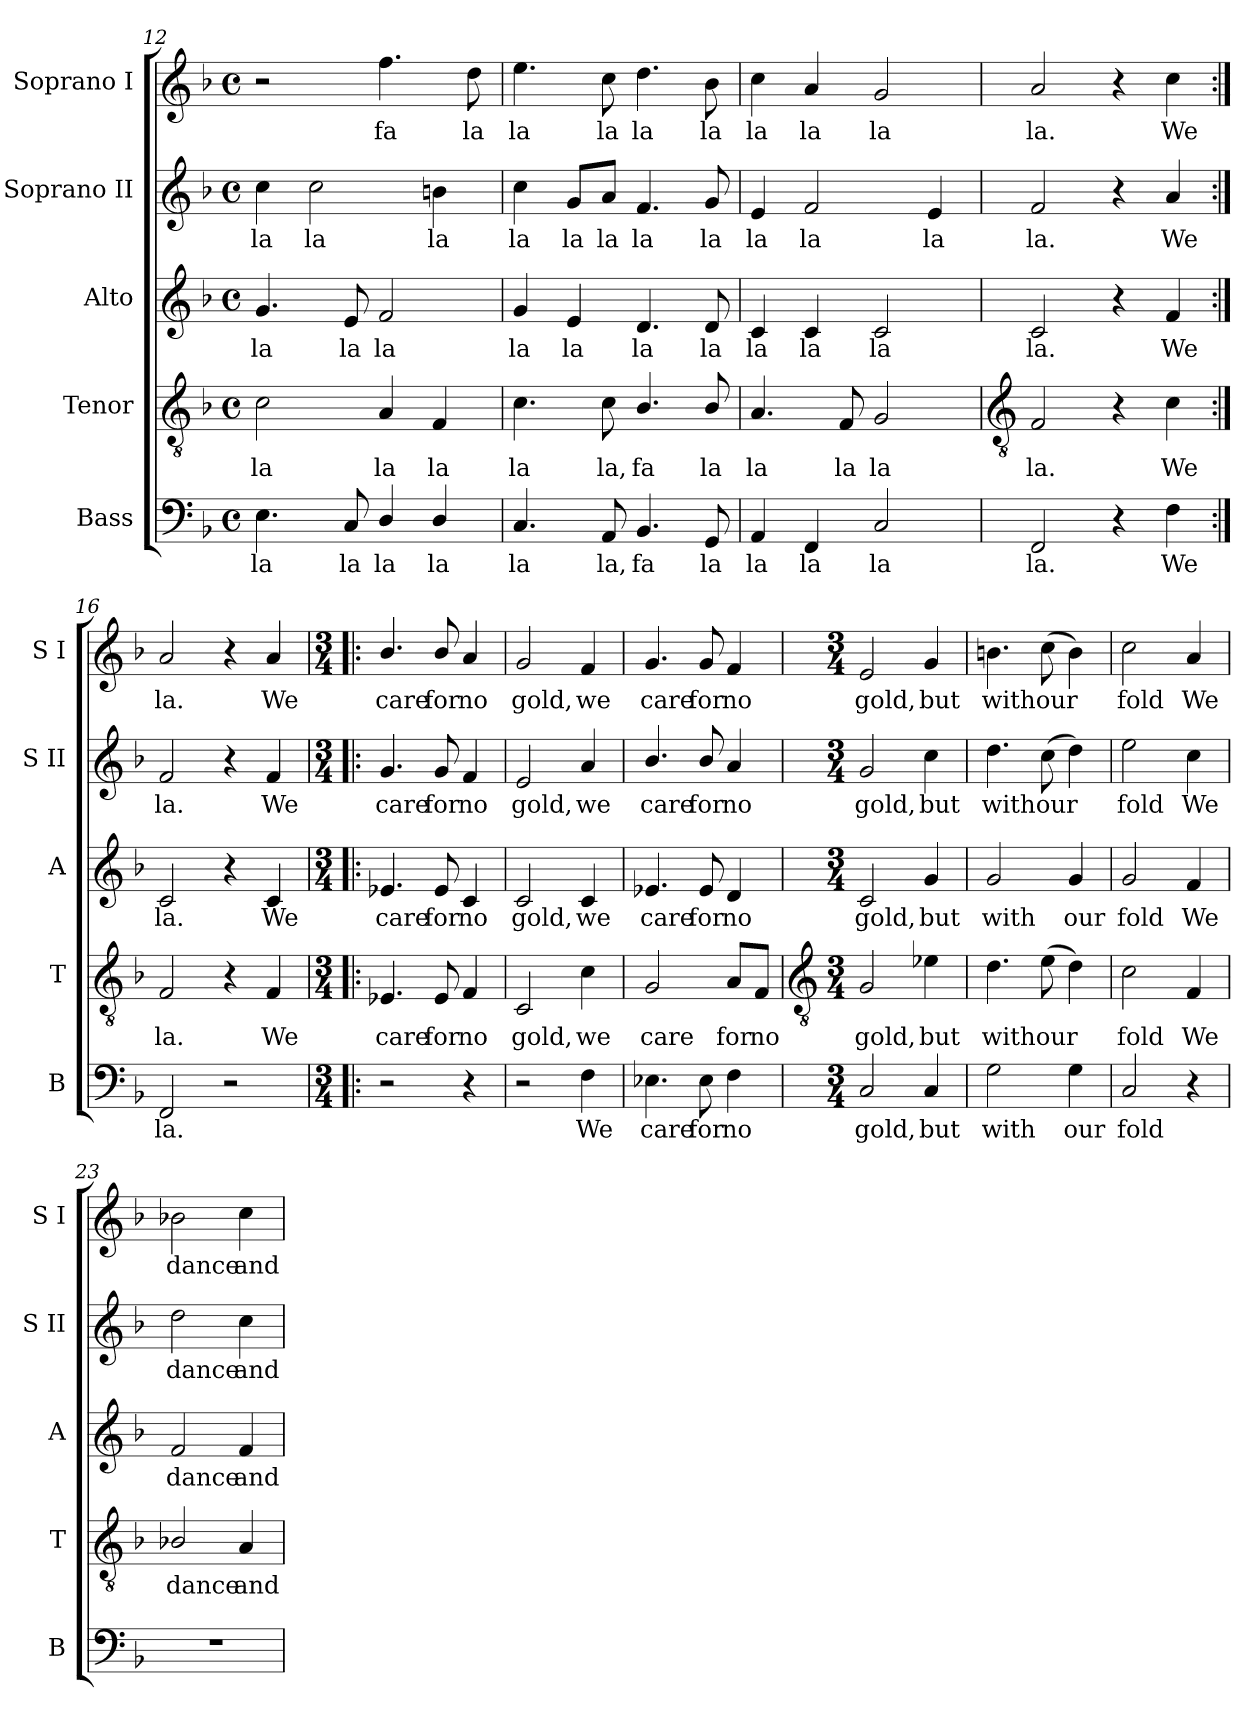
**kern	**text	**kern	**text	**kern	**text	**kern	**text	**kern	**text
*part5	*part5	*part4	*part4	*part3	*part3	*part2	*part2	*part1	*part1
*staff5	*staff5	*staff4	*staff4	*staff3	*staff3	*staff2	*staff2	*staff1	*staff1
*I"Bass	*	*I"Tenor	*	*I"Alto	*	*I"Soprano II	*	*I"Soprano I	*
*I'B	*	*I'T	*	*I'A	*	*I'S II	*	*I'S I	*
*clefF4	*	*clefGv2	*	*clefG2	*	*clefG2	*	*clefG2	*
*k[b-]	*	*k[b-]	*	*k[b-]	*	*k[b-]	*	*k[b-]	*
*F:	*	*F:	*	*F:	*	*F:	*	*F:	*
*M4/4	*	*M4/4	*	*M4/4	*	*M4/4	*	*M4/4	*
*met(c)	*	*met(c)	*	*met(c)	*	*met(c)	*	*met(c)	*
=12	=12	=12	=12	=12	=12	=12	=12	=12	=12
!	!LO:LY:b	!	!LO:LY:b	!	!LO:LY:b	!	!LO:LY:b	!	!
4.E	la	2c	la	4.g	la	4cc	la	2r	.
!	!	!	!	!	!	!	!LO:LY:b	!	!
.	.	.	.	.	.	2cc	la	.	.
!	!LO:LY:b	!	!	!	!LO:LY:b	!	!	!	!
8C	la	.	.	8e	la	.	.	.	.
!	!LO:LY:b	!	!LO:LY:b	!	!LO:LY:b	!	!	!	!LO:LY:b
4D/	la	4A	la	2f	la	.	.	4.ff	fa
!	!LO:LY:b	!	!LO:LY:b	!	!	!	!LO:LY:b	!	!
4D/	la	4F	la	.	.	4bn	la	.	.
!	!	!	!	!	!	!	!	!	!LO:LY:b
.	.	.	.	.	.	.	.	8dd	la
=13	=13	=13	=13	=13	=13	=13	=13	=13	=13
!	!LO:LY:b	!	!LO:LY:b	!	!LO:LY:b	!	!LO:LY:b	!	!LO:LY:b
4.C	la	4.c	la	4g	la	4cc	la	4.ee	la
!	!	!	!	!	!LO:LY:b	!	!LO:LY:b	!	!
.	.	.	.	4e	la	8g/L	la	.	.
!	!LO:LY:b	!	!LO:LY:b	!	!	!	!LO:LY:b	!	!LO:LY:b
8AA	la,	8c	la,	.	.	8a/J	la	8cc	la
!	!LO:LY:b	!	!LO:LY:b	!	!LO:LY:b	!	!LO:LY:b	!	!LO:LY:b
4.BB-	fa	4.B-/	fa	4.d	la	4.f	la	4.dd	la
!	!LO:LY:b	!	!LO:LY:b	!	!LO:LY:b	!	!LO:LY:b	!	!LO:LY:b
8GG	la	8B-/	la	8d	la	8g	la	8b-	la
=14	=14	=14	=14	=14	=14	=14	=14	=14	=14
!	!LO:LY:b	!	!LO:LY:b	!	!LO:LY:b	!	!LO:LY:b	!	!LO:LY:b
4AA	la	4.A	la	4c	la	4e	la	4cc	la
!	!LO:LY:b	!	!	!	!LO:LY:b	!	!LO:LY:b	!	!LO:LY:b
4FF	la	.	.	4c	la	2f	la	4a	la
!	!	!	!LO:LY:b	!	!	!	!	!	!
.	.	8F	la	.	.	.	.	.	.
!	!LO:LY:b	!	!LO:LY:b	!	!LO:LY:b	!	!	!	!LO:LY:b
2C	la	2G	la	2c	la	.	.	2g	la
!	!	!	!	!	!	!	!LO:LY:b	!	!
.	.	.	.	.	.	4e	la	.	.
!!LO:LB:g=z
=15	=15	=15	=15	=15	=15	=15	=15	=15	=15
*	*	*clefGv2	*	*	*	*	*	*	*
!	!LO:LY:b	!	!LO:LY:b	!	!LO:LY:b	!	!LO:LY:b	!	!LO:LY:b
2FF	la.	2F	la.	2c	la.	2f	la.	2a	la.
4r	.	4r	.	4r	.	4r	.	4r	.
!	!LO:LY:b	!	!LO:LY:b	!	!LO:LY:b	!	!LO:LY:b	!	!LO:LY:b
4F	We	4c	We	4f	We	4a	We	4cc	We
=16:|!	=16:|!	=16:|!	=16:|!	=16:|!	=16:|!	=16:|!	=16:|!	=16:|!	=16:|!
!	!LO:LY:b	!	!LO:LY:b	!	!LO:LY:b	!	!LO:LY:b	!	!LO:LY:b
2FF	la.	2F	la.	2c	la.	2f	la.	2a	la.
2r	.	4r	.	4r	.	4r	.	4r	.
!	!	!	!LO:LY:b	!	!LO:LY:b	!	!LO:LY:b	!	!LO:LY:b
.	.	4F	We	4c	We	4f	We	4a	We
=17!|:	=17!|:	=17!|:	=17!|:	=17!|:	=17!|:	=17!|:	=17!|:	=17!|:	=17!|:
*M3/4	*	*M3/4	*	*M3/4	*	*M3/4	*	*M3/4	*
!	!	!	!LO:LY:b	!	!LO:LY:b	!	!LO:LY:b	!	!LO:LY:b
2r	.	4.E-X	care	4.e-X	care	4.g	care	4.b-/	care
!	!	!	!LO:LY:b	!	!LO:LY:b	!	!LO:LY:b	!	!LO:LY:b
.	.	8E-	for	8e-	for	8g	for	8b-/	for
!	!	!	!LO:LY:b	!	!LO:LY:b	!	!LO:LY:b	!	!LO:LY:b
4r	.	4F	no	4c	no	4f	no	4a	no
=18	=18	=18	=18	=18	=18	=18	=18	=18	=18
!	!	!	!LO:LY:b	!	!LO:LY:b	!	!LO:LY:b	!	!LO:LY:b
2r	.	2C	gold,	2c	gold,	2e	gold,	2g	gold,
!	!LO:LY:b	!	!LO:LY:b	!	!LO:LY:b	!	!LO:LY:b	!	!LO:LY:b
4F	We	4c	we	4c	we	4a	we	4f	we
=19	=19	=19	=19	=19	=19	=19	=19	=19	=19
!	!LO:LY:b	!	!LO:LY:b	!	!LO:LY:b	!	!LO:LY:b	!	!LO:LY:b
4.E-X	care	2G	care	4.e-X	care	4.b-/	care	4.g	care
!	!LO:LY:b	!	!	!	!LO:LY:b	!	!LO:LY:b	!	!LO:LY:b
8E-	for	.	.	8e-	for	8b-/	for	8g	for
!	!LO:LY:b	!	!LO:LY:b	!	!LO:LY:b	!	!LO:LY:b	!	!LO:LY:b
4F	no	8A/L	for	4d	no	4a	no	4f	no
!	!	!	!LO:LY:b	!	!	!	!	!	!
.	.	8F/J	no	.	.	.	.	.	.
!!LO:LB:g=z
=20	=20	=20	=20	=20	=20	=20	=20	=20	=20
*	*	*clefGv2	*	*	*	*	*	*	*
*M3/4	*	*M3/4	*	*M3/4	*	*M3/4	*	*M3/4	*
!	!LO:LY:b	!	!LO:LY:b	!	!LO:LY:b	!	!LO:LY:b	!	!LO:LY:b
2C	gold,	2G	gold,	2c	gold,	2g	gold,	2e	gold,
!	!LO:LY:b	!	!LO:LY:b	!	!LO:LY:b	!	!LO:LY:b	!	!LO:LY:b
4C	but	4e-X	but	4g	but	4cc	but	4g	but
=21	=21	=21	=21	=21	=21	=21	=21	=21	=21
!	!LO:LY:b	!	!LO:LY:b	!	!LO:LY:b	!	!LO:LY:b	!	!LO:LY:b
2G	with	4.d	with	2g	with	4.dd	with	4.bn	with
!	!	!	!LO:LY:b	!	!	!	!LO:LY:b	!	!LO:LY:b
.	.	(>8e	our	.	.	(>8cc	our	(>8cc	our
!	!LO:LY:b	!	!	!	!LO:LY:b	!	!	!	!
4G	our	4d)	.	4g	our	4dd)	.	4b)	.
=22	=22	=22	=22	=22	=22	=22	=22	=22	=22
!	!LO:LY:b	!	!LO:LY:b	!	!LO:LY:b	!	!LO:LY:b	!	!LO:LY:b
2C	fold	2c	fold	2g	fold	2ee	fold	2cc	fold
!	!	!	!LO:LY:b	!	!LO:LY:b	!	!LO:LY:b	!	!LO:LY:b
4r	.	4F	We	4f	We	4cc	We	4a	We
=23	=23	=23	=23	=23	=23	=23	=23	=23	=23
!LO:N:vis=1	!	!	!LO:LY:b	!	!LO:LY:b	!	!LO:LY:b	!	!LO:LY:b
2.r	.	2B-X/	dance	2f	dance	2dd	dance	2b-X	dance
!	!	!	!LO:LY:b	!	!LO:LY:b	!	!LO:LY:b	!	!LO:LY:b
.	.	4A	and	4f	and	4cc	and	4cc	and
=	=	=	=	=	=	=	=	=	=
*-	*-	*-	*-	*-	*-	*-	*-	*-	*-
